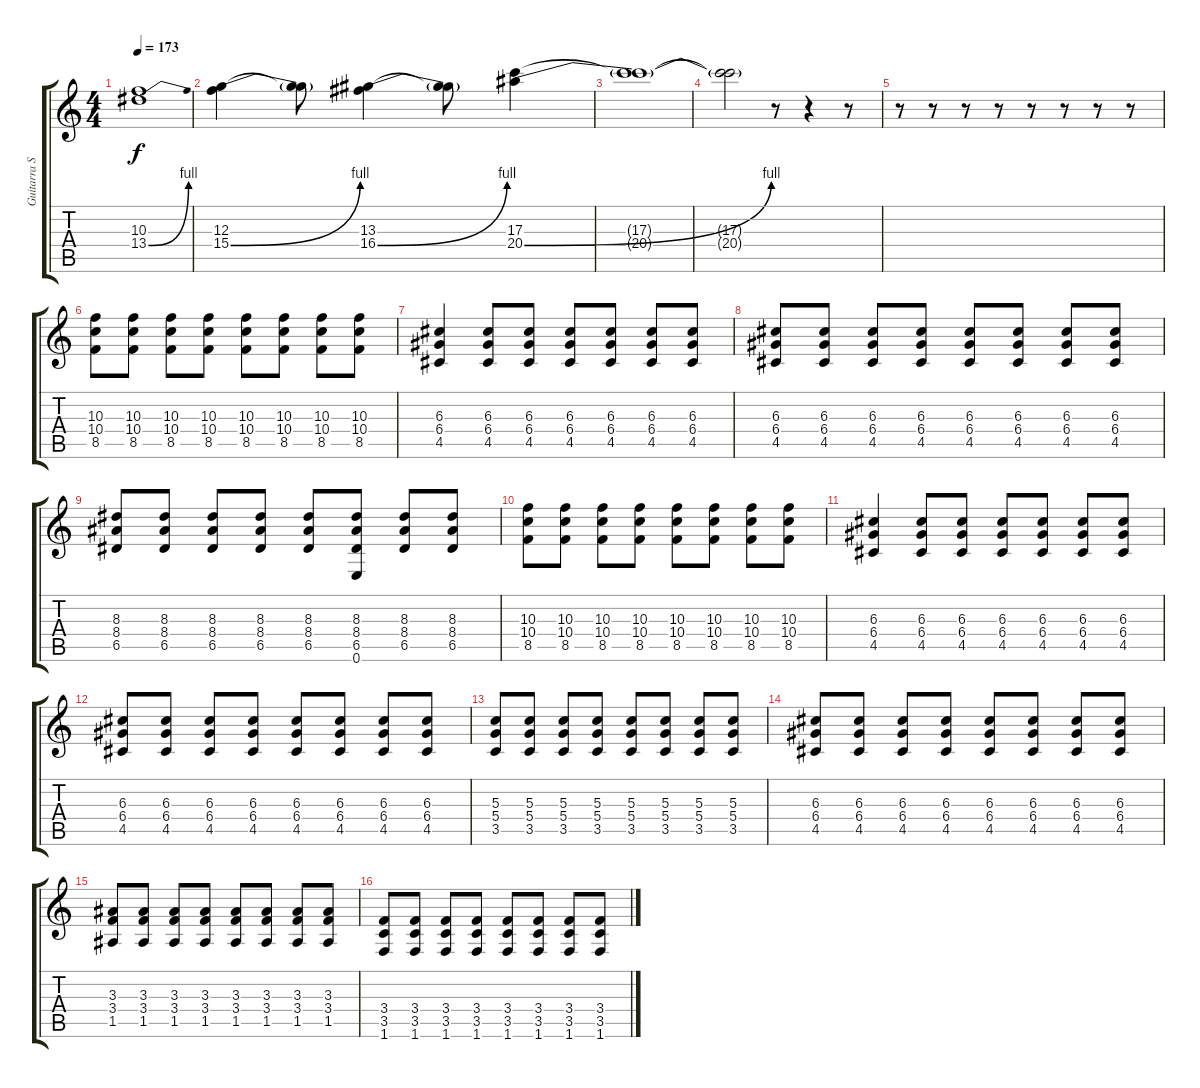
\track ("Guitarra Solo" "Guitarra S") {instrument overdrivenguitar}
\staff {score tabs}
\tuning (E4 B3 G3 D3 A2 E2) {hide}
\ts (4 4)
\tempo 173
\clef g2
\ks c
(10.3 13.4{be (bend 0 0 60 4)}).1{dy f} |
(12.3 15.4{be (bend 0 0 60 4)}).4 (12.3{t} 15.4{t}).8 (13.3 16.4{be (bend 0 0 60 4)}).4 (13.3{t} 16.4{t}).8 (17.3 20.4{be (bend 0 0 60 4)}).4 |
(17.3{t} 20.4{t}).1 |
(17.3{t} 20.4{t}).2 r.8 r.4 r.8 |
r.8 r.8 r.8 r.8 r.8 r.8 r.8 r.8 |
(10.3 10.4 8.5).8{volume 10} (10.3 10.4 8.5).8 (10.3 10.4 8.5).8 (10.3 10.4 8.5).8 (10.3 10.4 8.5).8 (10.3 10.4 8.5).8 (10.3 10.4 8.5).8 (10.3 10.4 8.5).8 |
(6.3 6.4 4.5).4 (6.3 6.4 4.5).8 (6.3 6.4 4.5).8 (6.3 6.4 4.5).8 (6.3 6.4 4.5).8 (6.3 6.4 4.5).8 (6.3 6.4 4.5).8 |
(6.3 6.4 4.5).8 (6.3 6.4 4.5).8 (6.3 6.4 4.5).8 (6.3 6.4 4.5).8 (6.3 6.4 4.5).8 (6.3 6.4 4.5).8 (6.3 6.4 4.5).8 (6.3 6.4 4.5).8 |
(8.3 8.4 6.5).8 (8.3 8.4 6.5).8 (8.3 8.4 6.5).8 (8.3 8.4 6.5).8 (8.3 8.4 6.5).8 (8.3 8.4 6.5 0.6).8 (8.3 8.4 6.5).8 (8.3 8.4 6.5).8 |
(10.3 10.4 8.5).8 (10.3 10.4 8.5).8 (10.3 10.4 8.5).8 (10.3 10.4 8.5).8 (10.3 10.4 8.5).8 (10.3 10.4 8.5).8 (10.3 10.4 8.5).8 (10.3 10.4 8.5).8 |
(6.3 6.4 4.5).4 (6.3 6.4 4.5).8 (6.3 6.4 4.5).8 (6.3 6.4 4.5).8 (6.3 6.4 4.5).8 (6.3 6.4 4.5).8 (6.3 6.4 4.5).8 |
(6.3 6.4 4.5).8 (6.3 6.4 4.5).8 (6.3 6.4 4.5).8 (6.3 6.4 4.5).8 (6.3 6.4 4.5).8 (6.3 6.4 4.5).8 (6.3 6.4 4.5).8 (6.3 6.4 4.5).8 |
(5.3 5.4 3.5).8 (5.3 5.4 3.5).8 (5.3 5.4 3.5).8 (5.3 5.4 3.5).8 (5.3 5.4 3.5).8 (5.3 5.4 3.5).8 (5.3 5.4 3.5).8 (5.3 5.4 3.5).8 |
(6.3 6.4 4.5).8 (6.3 6.4 4.5).8 (6.3 6.4 4.5).8 (6.3 6.4 4.5).8 (6.3 6.4 4.5).8 (6.3 6.4 4.5).8 (6.3 6.4 4.5).8 (6.3 6.4 4.5).8 |
(3.3 3.4 1.5).8 (3.3 3.4 1.5).8 (3.3 3.4 1.5).8 (3.3 3.4 1.5).8 (3.3 3.4 1.5).8 (3.3 3.4 1.5).8 (3.3 3.4 1.5).8 (3.3 3.4 1.5).8 |
(3.4 3.5 1.6).8 (3.4 3.5 1.6).8 (3.4 3.5 1.6).8 (3.4 3.5 1.6).8 (3.4 3.5 1.6).8 (3.4 3.5 1.6).8 (3.4 3.5 1.6).8 (3.4 3.5 1.6).8
